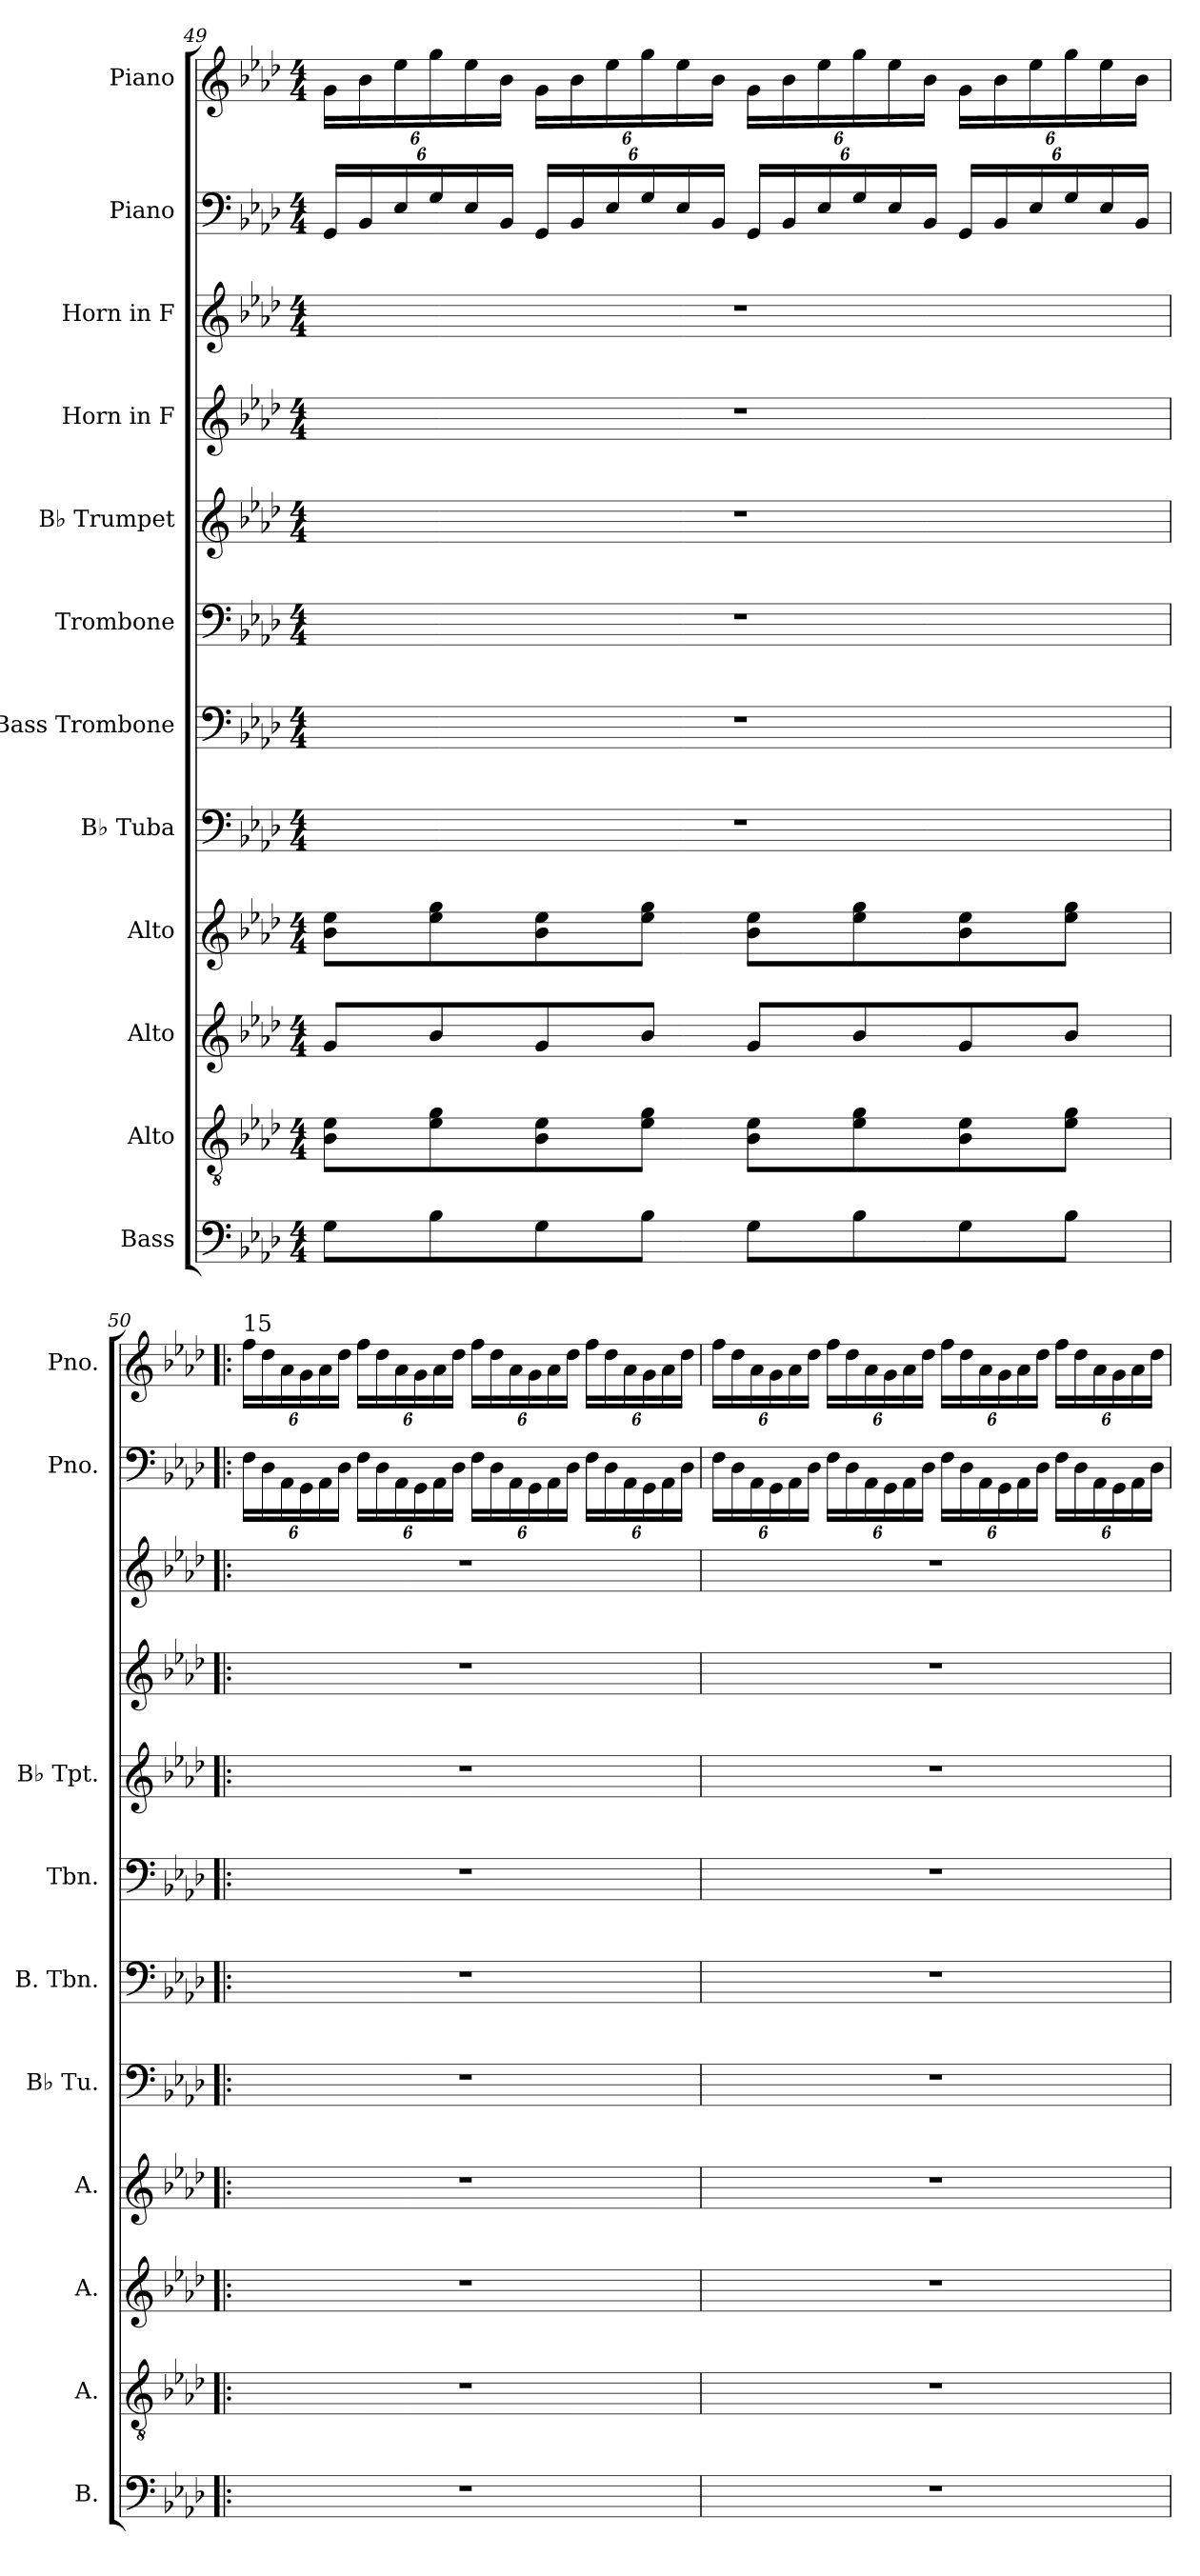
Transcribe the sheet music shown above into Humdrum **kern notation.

**kern	**kern	**kern	**kern	**kern	**kern	**kern	**kern	**kern	**kern	**kern	**kern
*part12	*part11	*part10	*part9	*part8	*part7	*part6	*part5	*part4	*part3	*part2	*part1
*staff12	*staff11	*staff10	*staff9	*staff8	*staff7	*staff6	*staff5	*staff4	*staff3	*staff2	*staff1
*I"Bass	*I"Alto	*I"Alto	*I"Alto	*I"B♭ Tuba	*I"Bass Trombone	*I"Trombone	*I"B♭ Trumpet	*I"Horn in F	*I"Horn in F	*I"Piano	*I"Piano
*I'B.	*I'A.	*I'A.	*I'A.	*I'B♭ Tu.	*I'B. Tbn.	*I'Tbn.	*I'B♭ Tpt.	*	*	*I'Pno.	*I'Pno.
!!LO:PB:g=z
*clefF4	*clefGv2	*clefG2	*clefG2	*clefF4	*clefF4	*clefF4	*clefG2	*clefG2	*clefG2	*clefF4	*clefG2
*	*	*	*	*	*	*	*ITrd1c2	*ITrd4c7	*ITrd4c7	*	*
*k[b-e-a-d-]	*k[b-e-a-d-]	*k[b-e-a-d-]	*k[b-e-a-d-]	*k[b-e-a-d-]	*k[b-e-a-d-]	*k[b-e-a-d-]	*k[b-e-a-d-g-c-]	*k[b-e-a-d-g-]	*k[b-e-a-d-g-]	*k[b-e-a-d-]	*k[b-e-a-d-]
*M4/4	*M4/4	*M4/4	*M4/4	*M4/4	*M4/4	*M4/4	*M4/4	*M4/4	*M4/4	*M4/4	*M4/4
*	*	*	*	*	*	*	*	*	*	*Xbrackettup	*Xbrackettup
=49	=49	=49	=49	=49	=49	=49	=49	=49	=49	=49	=49
8G\L	8B-\ 8e-\L	8g/L	8b-\ 8ee-\L	1r	1r	1r	1r	1r	1r	24GG/LL	24g\LL
.	.	.	.	.	.	.	.	.	.	24BB-/	24b-\
.	.	.	.	.	.	.	.	.	.	24E-/	24ee-\
8B-\	8e-\ 8g\	8b-/	8ee-\ 8gg\	.	.	.	.	.	.	24G/	24gg\
.	.	.	.	.	.	.	.	.	.	24E-/	24ee-\
.	.	.	.	.	.	.	.	.	.	24BB-/JJ	24b-\JJ
8G\	8B-\ 8e-\	8g/	8b-\ 8ee-\	.	.	.	.	.	.	24GG/LL	24g\LL
.	.	.	.	.	.	.	.	.	.	24BB-/	24b-\
.	.	.	.	.	.	.	.	.	.	24E-/	24ee-\
8B-\J	8e-\ 8g\J	8b-/J	8ee-\ 8gg\J	.	.	.	.	.	.	24G/	24gg\
.	.	.	.	.	.	.	.	.	.	24E-/	24ee-\
.	.	.	.	.	.	.	.	.	.	24BB-/JJ	24b-\JJ
8G\L	8B-\ 8e-\L	8g/L	8b-\ 8ee-\L	.	.	.	.	.	.	24GG/LL	24g\LL
.	.	.	.	.	.	.	.	.	.	24BB-/	24b-\
.	.	.	.	.	.	.	.	.	.	24E-/	24ee-\
8B-\	8e-\ 8g\	8b-/	8ee-\ 8gg\	.	.	.	.	.	.	24G/	24gg\
.	.	.	.	.	.	.	.	.	.	24E-/	24ee-\
.	.	.	.	.	.	.	.	.	.	24BB-/JJ	24b-\JJ
8G\	8B-\ 8e-\	8g/	8b-\ 8ee-\	.	.	.	.	.	.	24GG/LL	24g\LL
.	.	.	.	.	.	.	.	.	.	24BB-/	24b-\
.	.	.	.	.	.	.	.	.	.	24E-/	24ee-\
8B-\J	8e-\ 8g\J	8b-/J	8ee-\ 8gg\J	.	.	.	.	.	.	24G/	24gg\
.	.	.	.	.	.	.	.	.	.	24E-/	24ee-\
.	.	.	.	.	.	.	.	.	.	24BB-/JJ	24b-\JJ
!!LO:PB:g=z
=50!|:	=50!|:	=50!|:	=50!|:	=50!|:	=50!|:	=50!|:	=50!|:	=50!|:	=50!|:	=50!|:	=50!|:
!	!	!	!	!	!	!	!	!	!	!	!LO:TX:a:t=15
1r	1r	1r	1r	1r	1r	1r	1r	1r	1r	24F\LL	24ff\LL
.	.	.	.	.	.	.	.	.	.	24D-\	24dd-\
.	.	.	.	.	.	.	.	.	.	24AA-\	24a-\
.	.	.	.	.	.	.	.	.	.	24GG\	24g\
.	.	.	.	.	.	.	.	.	.	24AA-\	24a-\
.	.	.	.	.	.	.	.	.	.	24D-\JJ	24dd-\JJ
.	.	.	.	.	.	.	.	.	.	24F\LL	24ff\LL
.	.	.	.	.	.	.	.	.	.	24D-\	24dd-\
.	.	.	.	.	.	.	.	.	.	24AA-\	24a-\
.	.	.	.	.	.	.	.	.	.	24GG\	24g\
.	.	.	.	.	.	.	.	.	.	24AA-\	24a-\
.	.	.	.	.	.	.	.	.	.	24D-\JJ	24dd-\JJ
.	.	.	.	.	.	.	.	.	.	24F\LL	24ff\LL
.	.	.	.	.	.	.	.	.	.	24D-\	24dd-\
.	.	.	.	.	.	.	.	.	.	24AA-\	24a-\
.	.	.	.	.	.	.	.	.	.	24GG\	24g\
.	.	.	.	.	.	.	.	.	.	24AA-\	24a-\
.	.	.	.	.	.	.	.	.	.	24D-\JJ	24dd-\JJ
.	.	.	.	.	.	.	.	.	.	24F\LL	24ff\LL
.	.	.	.	.	.	.	.	.	.	24D-\	24dd-\
.	.	.	.	.	.	.	.	.	.	24AA-\	24a-\
.	.	.	.	.	.	.	.	.	.	24GG\	24g\
.	.	.	.	.	.	.	.	.	.	24AA-\	24a-\
.	.	.	.	.	.	.	.	.	.	24D-\JJ	24dd-\JJ
!!LO:PB:g=z
=51	=51	=51	=51	=51	=51	=51	=51	=51	=51	=51	=51
1r	1r	1r	1r	1r	1r	1r	1r	1r	1r	24F\LL	24ff\LL
.	.	.	.	.	.	.	.	.	.	24D-\	24dd-\
.	.	.	.	.	.	.	.	.	.	24AA-\	24a-\
.	.	.	.	.	.	.	.	.	.	24GG\	24g\
.	.	.	.	.	.	.	.	.	.	24AA-\	24a-\
.	.	.	.	.	.	.	.	.	.	24D-\JJ	24dd-\JJ
.	.	.	.	.	.	.	.	.	.	24F\LL	24ff\LL
.	.	.	.	.	.	.	.	.	.	24D-\	24dd-\
.	.	.	.	.	.	.	.	.	.	24AA-\	24a-\
.	.	.	.	.	.	.	.	.	.	24GG\	24g\
.	.	.	.	.	.	.	.	.	.	24AA-\	24a-\
.	.	.	.	.	.	.	.	.	.	24D-\JJ	24dd-\JJ
.	.	.	.	.	.	.	.	.	.	24F\LL	24ff\LL
.	.	.	.	.	.	.	.	.	.	24D-\	24dd-\
.	.	.	.	.	.	.	.	.	.	24AA-\	24a-\
.	.	.	.	.	.	.	.	.	.	24GG\	24g\
.	.	.	.	.	.	.	.	.	.	24AA-\	24a-\
.	.	.	.	.	.	.	.	.	.	24D-\JJ	24dd-\JJ
.	.	.	.	.	.	.	.	.	.	24F\LL	24ff\LL
.	.	.	.	.	.	.	.	.	.	24D-\	24dd-\
.	.	.	.	.	.	.	.	.	.	24AA-\	24a-\
.	.	.	.	.	.	.	.	.	.	24GG\	24g\
.	.	.	.	.	.	.	.	.	.	24AA-\	24a-\
.	.	.	.	.	.	.	.	.	.	24D-\JJ	24dd-\JJ
=	=	=	=	=	=	=	=	=	=	=	=
*-	*-	*-	*-	*-	*-	*-	*-	*-	*-	*-	*-
